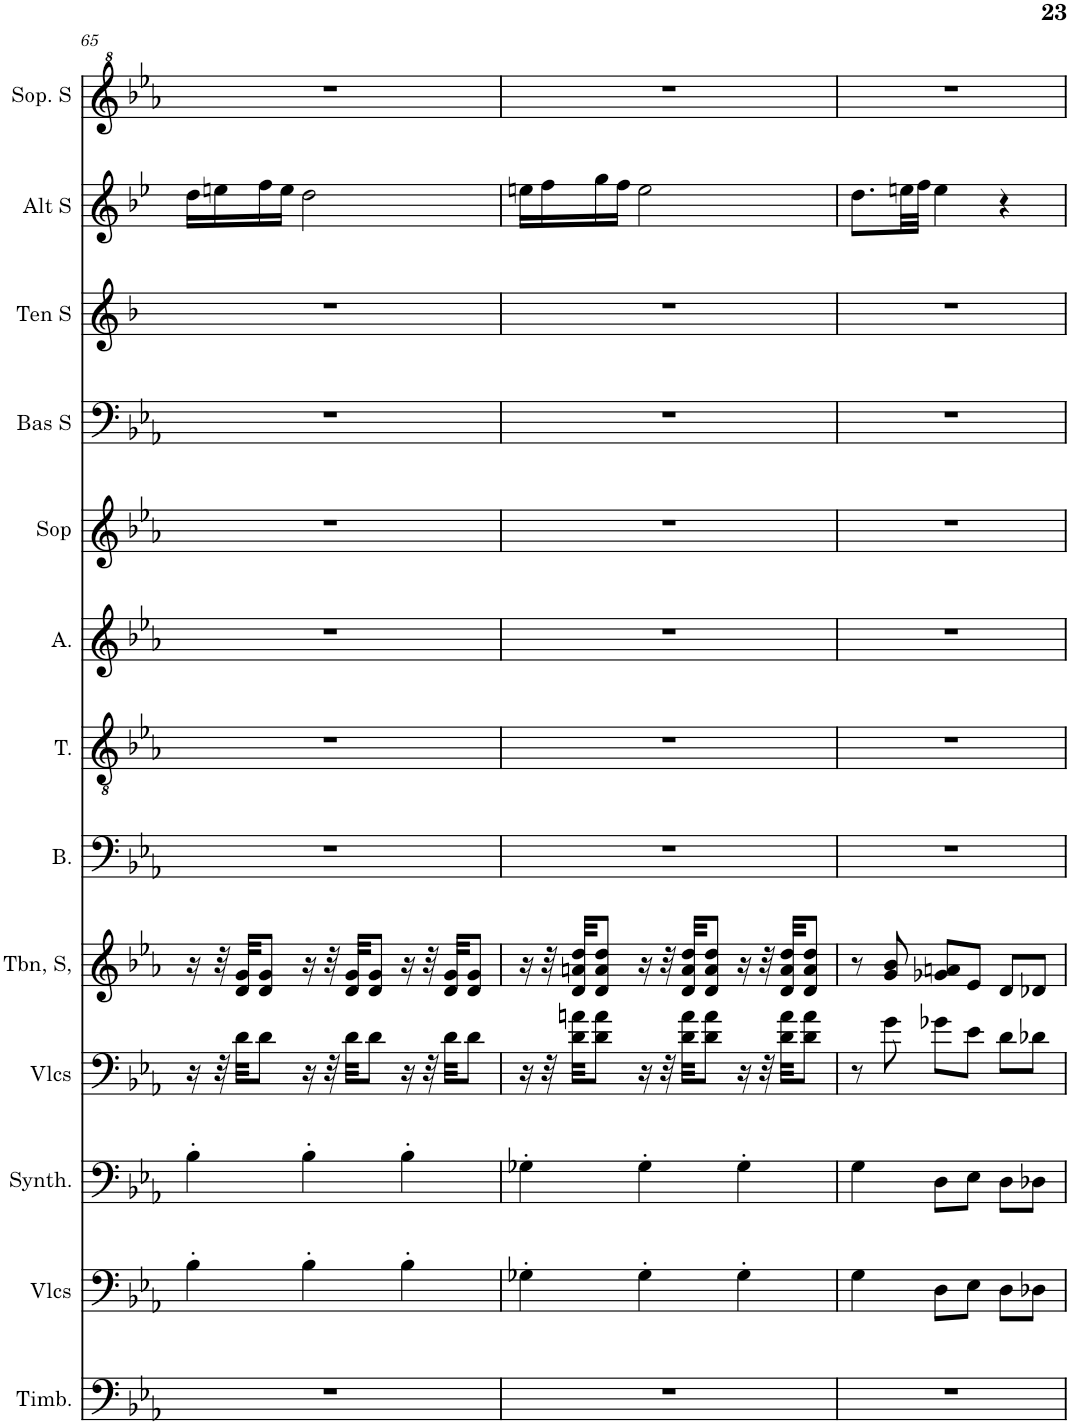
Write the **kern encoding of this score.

**kern	**kern	**kern	**kern	**kern	**kern	**kern	**kern	**kern	**kern	**kern	**kern	**kern
*part13	*part12	*part11	*part10	*part9	*part8	*part7	*part6	*part5	*part4	*part3	*part2	*part1
*staff13	*staff12	*staff11	*staff10	*staff9	*staff8	*staff7	*staff6	*staff5	*staff4	*staff3	*staff2	*staff1
*I"Timbales, Staff-1	*I"Violoncelles, D'Bass/Strings, etc	*I"Synthétiseur d'instruments à cordes, Synth strings, etc	*I"Violoncelles, Synth strings 2	*I"Trombone Soprano, 1st violins	*I"Basse	*I"Ténor	*I"Alto	*I"Soprano	*I"Basse Solo	*I"Tenor Solo	*I"Alto Solo	*I"Soprano Solo
*I'Timb.	*I'Vlcs	*I'Synth.	*I'Vlcs	*I'Tbn, S,	*I'B.	*I'T.	*I'A.	*I'Sop	*I'Bas S	*I'Ten S	*I'Alt S	*I'Sop. S
!!LO:PB:g=z
*clefF4	*clefF4	*clefF4	*clefF4	*clefG2	*clefF4	*clefGv2	*clefG2	*clefG2	*clefF4	*clefG2	*clefG2	*clefG^2
*	*	*	*	*	*	*	*	*	*	*Trd8c14	*Trd4c7	*
*k[b-e-a-]	*k[b-e-a-]	*k[b-e-a-]	*k[b-e-a-]	*k[b-e-a-]	*k[b-e-a-]	*k[b-e-a-]	*k[b-e-a-]	*k[b-e-a-]	*k[b-e-a-]	*k[b-]	*k[b-e-]	*k[b-e-a-]
*M3/4	*M3/4	*M3/4	*M3/4	*M3/4	*M3/4	*M3/4	*M3/4	*M3/4	*M3/4	*M3/4	*M3/4	*M3/4
=65	=65	=65	=65	=65	=65	=65	=65	=65	=65	=65	=65	=65
2.r	4B-'\	4B-'\	16r	16r	2.r	2.r	2.r	2.r	2.r	2.r	16dd\LL	2.r
.	.	.	32r	32r	.	.	.	.	.	.	16een\	.
.	.	.	32d\KKL	32d/ 32g/KKL	.	.	.	.	.	.	.	.
.	.	.	8d\J	8d/ 8g/J	.	.	.	.	.	.	16ff\	.
.	.	.	.	.	.	.	.	.	.	.	16ee\JJ	.
.	4B-'\	4B-'\	16r	16r	.	.	.	.	.	.	2dd\	.
.	.	.	32r	32r	.	.	.	.	.	.	.	.
.	.	.	32d\KKL	32d/ 32g/KKL	.	.	.	.	.	.	.	.
.	.	.	8d\J	8d/ 8g/J	.	.	.	.	.	.	.	.
.	4B-'\	4B-'\	16r	16r	.	.	.	.	.	.	.	.
.	.	.	32r	32r	.	.	.	.	.	.	.	.
.	.	.	32d\KKL	32d/ 32g/KKL	.	.	.	.	.	.	.	.
.	.	.	8d\J	8d/ 8g/J	.	.	.	.	.	.	.	.
=66	=66	=66	=66	=66	=66	=66	=66	=66	=66	=66	=66	=66
2.r	4G-X'\	4G-X'\	16r	16r	2.r	2.r	2.r	2.r	2.r	2.r	16een\LL	2.r
.	.	.	32r	32r	.	.	.	.	.	.	16ff\	.
.	.	.	32d\ 32an\KKL	32d/ 32an/ 32dd/KKL	.	.	.	.	.	.	.	.
.	.	.	8d\ 8a\J	8d/ 8a/ 8dd/J	.	.	.	.	.	.	16gg\	.
.	.	.	.	.	.	.	.	.	.	.	16ff\JJ	.
.	4G-'\	4G-'\	16r	16r	.	.	.	.	.	.	2ee\	.
.	.	.	32r	32r	.	.	.	.	.	.	.	.
.	.	.	32d\ 32a\KKL	32d/ 32a/ 32dd/KKL	.	.	.	.	.	.	.	.
.	.	.	8d\ 8a\J	8d/ 8a/ 8dd/J	.	.	.	.	.	.	.	.
.	4G-'\	4G-'\	16r	16r	.	.	.	.	.	.	.	.
.	.	.	32r	32r	.	.	.	.	.	.	.	.
.	.	.	32d\ 32a\KKL	32d/ 32a/ 32dd/KKL	.	.	.	.	.	.	.	.
.	.	.	8d\ 8a\J	8d/ 8a/ 8dd/J	.	.	.	.	.	.	.	.
=67	=67	=67	=67	=67	=67	=67	=67	=67	=67	=67	=67	=67
2.r	4G\	4G\	8r	8r	2.r	2.r	2.r	2.r	2.r	2.r	8.dd\L	2.r
.	.	.	8g\	8g/ 8b-/	.	.	.	.	.	.	.	.
.	.	.	.	.	.	.	.	.	.	.	32een\LL	.
.	.	.	.	.	.	.	.	.	.	.	32ff\JJJ	.
.	8D\L	8D\L	8g-X\L	8g-X/ 8an/L	.	.	.	.	.	.	4ee\	.
.	8E-\J	8E-\J	8e-\J	8e-/J	.	.	.	.	.	.	.	.
.	8D\L	8D\L	8d\L	8d/L	.	.	.	.	.	.	4r	.
.	8D-X\J	8D-X\J	8d-X\J	8d-X/J	.	.	.	.	.	.	.	.
=	=	=	=	=	=	=	=	=	=	=	=	=
*-	*-	*-	*-	*-	*-	*-	*-	*-	*-	*-	*-	*-
